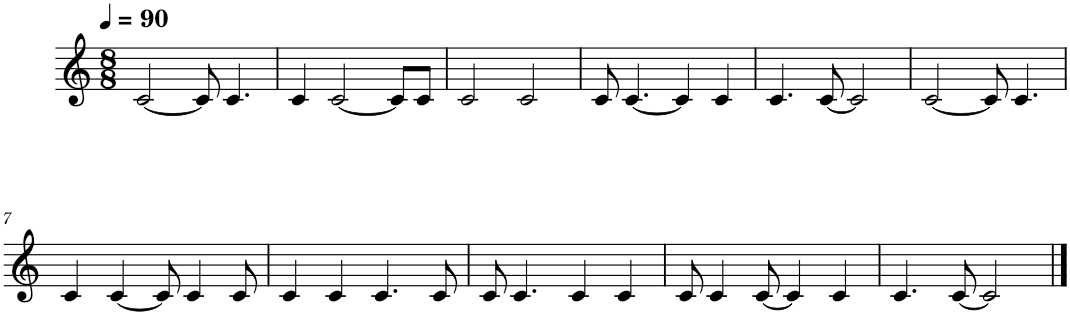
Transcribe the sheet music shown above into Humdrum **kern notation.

**kern
*part1
*staff1
*I"Piano
*I'Pno.
*clefG2
*k[]
*M8/8
*MM90
=1
[2c/
8c/]
4.c/
=2
4c/
[2c/
8c/L]
8c/J
=3
2c/
2c/
=4
8c/
[4.c/
4c/]
4c/
=5
4.c/
[8c/
2c/]
=6
[2c/
8c/]
4.c/
!!LO:LB:g=z
=7
4c/
[4c/
8c/]
4c/
8c/
=8
4c/
4c/
4.c/
8c/
=9
8c/
4.c/
4c/
4c/
=10
8c/
4c/
[8c/
4c/]
4c/
=11
4.c/
[8c/
2c/]
==
*-
